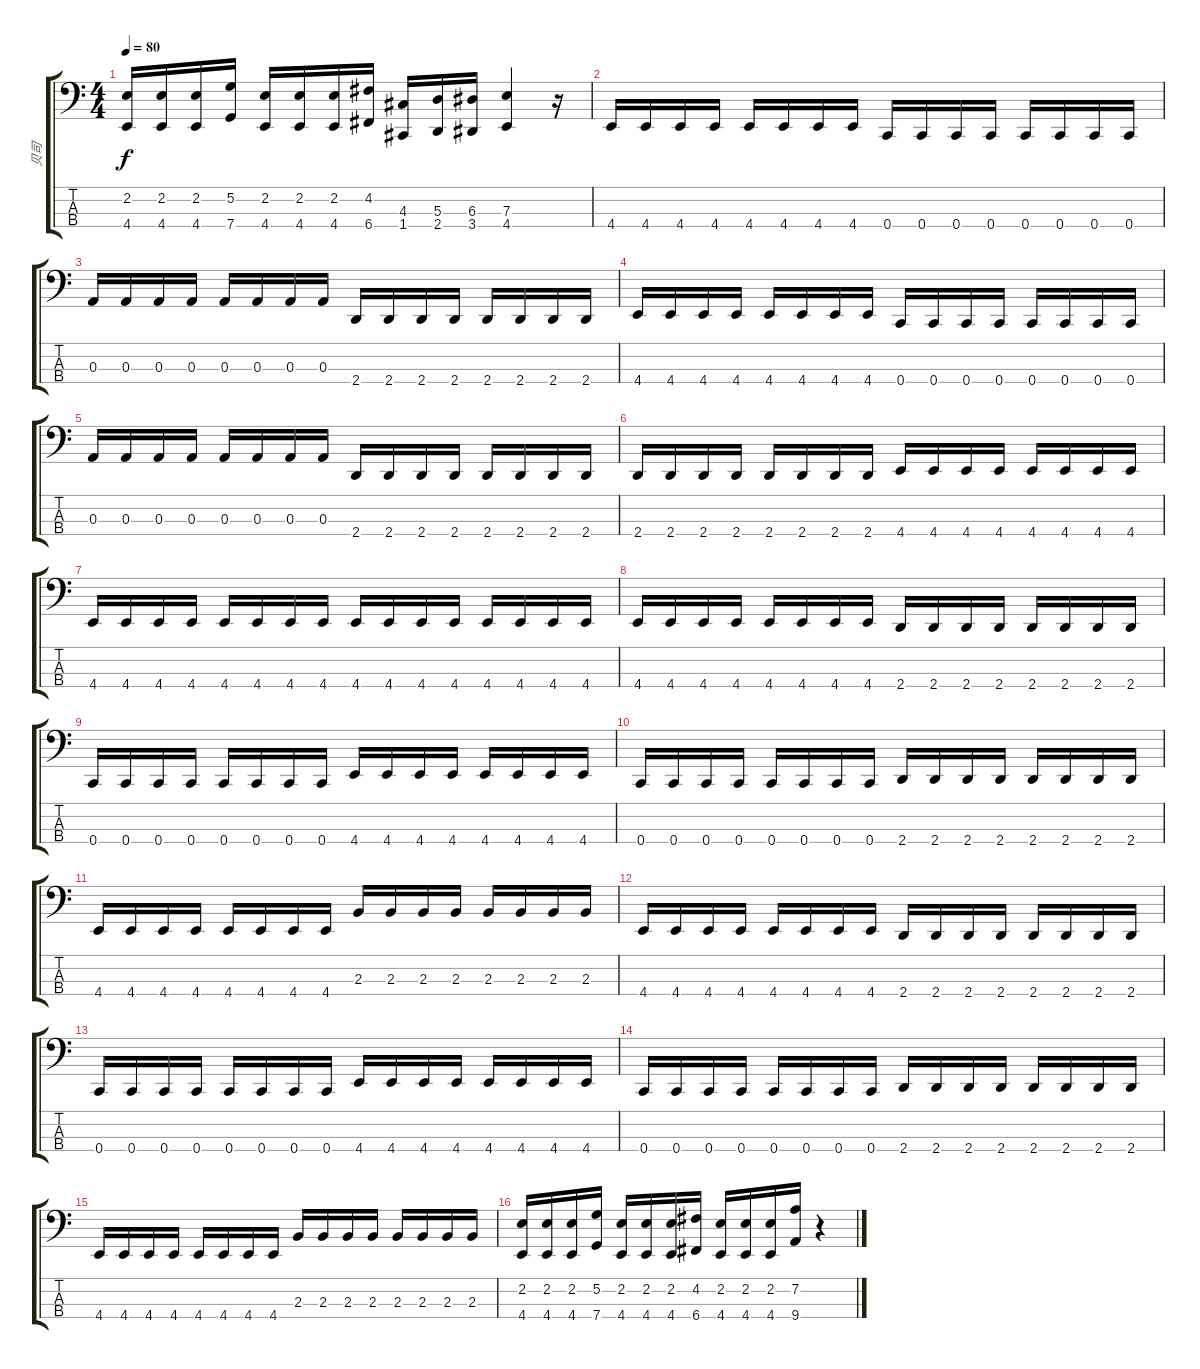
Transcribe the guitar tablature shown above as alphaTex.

\track ("贝司" "贝司") {instrument electricbasspick}
\staff {score tabs}
\tuning (G2 D2 A1 C1) {hide}
\ts (4 4)
\tempo 80
\clef f4
\ks c
(2.2 4.4).16{dy f} (2.2 4.4).16 (2.2 4.4).16 (5.2 7.4).16 (2.2 4.4).16 (2.2 4.4).16 (2.2 4.4).16 (4.2 6.4).16 (4.3 1.4).16 (5.3 2.4).16 (6.3 3.4).16 (7.3 4.4).4 r.16 |
4.4.16 4.4.16 4.4.16 4.4.16 4.4.16 4.4.16 4.4.16 4.4.16 0.4.16 0.4.16 0.4.16 0.4.16 0.4.16 0.4.16 0.4.16 0.4.16 |
0.3.16 0.3.16 0.3.16 0.3.16 0.3.16 0.3.16 0.3.16 0.3.16 2.4.16 2.4.16 2.4.16 2.4.16 2.4.16 2.4.16 2.4.16 2.4.16 |
4.4.16 4.4.16 4.4.16 4.4.16 4.4.16 4.4.16 4.4.16 4.4.16 0.4.16 0.4.16 0.4.16 0.4.16 0.4.16 0.4.16 0.4.16 0.4.16 |
0.3.16 0.3.16 0.3.16 0.3.16 0.3.16 0.3.16 0.3.16 0.3.16 2.4.16 2.4.16 2.4.16 2.4.16 2.4.16 2.4.16 2.4.16 2.4.16 |
2.4.16 2.4.16 2.4.16 2.4.16 2.4.16 2.4.16 2.4.16 2.4.16 4.4.16 4.4.16 4.4.16 4.4.16 4.4.16 4.4.16 4.4.16 4.4.16 |
4.4.16 4.4.16 4.4.16 4.4.16 4.4.16 4.4.16 4.4.16 4.4.16 4.4.16 4.4.16 4.4.16 4.4.16 4.4.16 4.4.16 4.4.16 4.4.16 |
4.4.16 4.4.16 4.4.16 4.4.16 4.4.16 4.4.16 4.4.16 4.4.16 2.4.16 2.4.16 2.4.16 2.4.16 2.4.16 2.4.16 2.4.16 2.4.16 |
0.4.16 0.4.16 0.4.16 0.4.16 0.4.16 0.4.16 0.4.16 0.4.16 4.4.16 4.4.16 4.4.16 4.4.16 4.4.16 4.4.16 4.4.16 4.4.16 |
0.4.16 0.4.16 0.4.16 0.4.16 0.4.16 0.4.16 0.4.16 0.4.16 2.4.16 2.4.16 2.4.16 2.4.16 2.4.16 2.4.16 2.4.16 2.4.16 |
4.4.16 4.4.16 4.4.16 4.4.16 4.4.16 4.4.16 4.4.16 4.4.16 2.3.16 2.3.16 2.3.16 2.3.16 2.3.16 2.3.16 2.3.16 2.3.16 |
4.4.16 4.4.16 4.4.16 4.4.16 4.4.16 4.4.16 4.4.16 4.4.16 2.4.16 2.4.16 2.4.16 2.4.16 2.4.16 2.4.16 2.4.16 2.4.16 |
0.4.16 0.4.16 0.4.16 0.4.16 0.4.16 0.4.16 0.4.16 0.4.16 4.4.16 4.4.16 4.4.16 4.4.16 4.4.16 4.4.16 4.4.16 4.4.16 |
0.4.16 0.4.16 0.4.16 0.4.16 0.4.16 0.4.16 0.4.16 0.4.16 2.4.16 2.4.16 2.4.16 2.4.16 2.4.16 2.4.16 2.4.16 2.4.16 |
4.4.16 4.4.16 4.4.16 4.4.16 4.4.16 4.4.16 4.4.16 4.4.16 2.3.16 2.3.16 2.3.16 2.3.16 2.3.16 2.3.16 2.3.16 2.3.16 |
(2.2 4.4).16 (2.2 4.4).16 (2.2 4.4).16 (5.2 7.4).16 (2.2 4.4).16 (2.2 4.4).16 (2.2 4.4).16 (4.2 6.4).16 (2.2 4.4).16 (2.2 4.4).16 (2.2 4.4).16 (7.2{ss} 9.4{ss}).16 r.4
